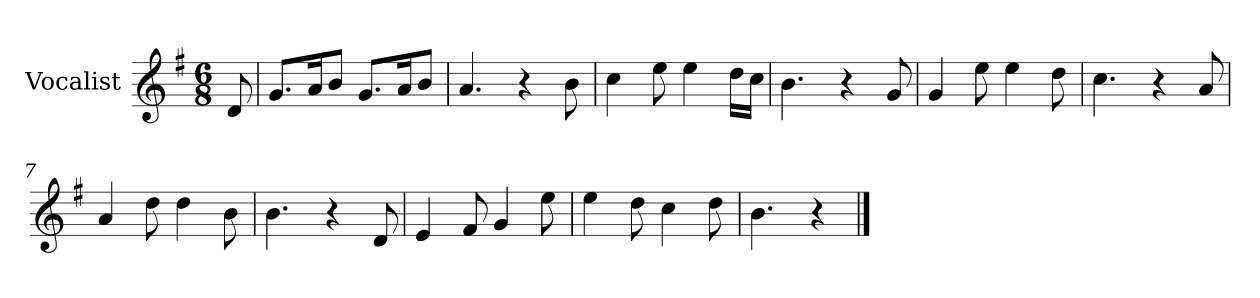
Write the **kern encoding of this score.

**kern
*part1
*staff1
*I"Vocalist
*k[f#]
*G:
*M6/8
=
8d
=1
8.gL
16aK
8bJ
8.gL
16aK
8bJ
=2
4.a
4r
8b
=3
4cc
8ee
4ee
16ddLL
16ccJJ
=4
4.b
4r
8g
=5
4g
8ee
4ee
8dd
=6
4.cc
4r
8a
=7
4a
8dd
4dd
8b
=8
4.b
4r
8d
=9
4e
8f#
4g
8ee
=10
4ee
8dd
4cc
8dd
=11
4.b
4r
==
*-
